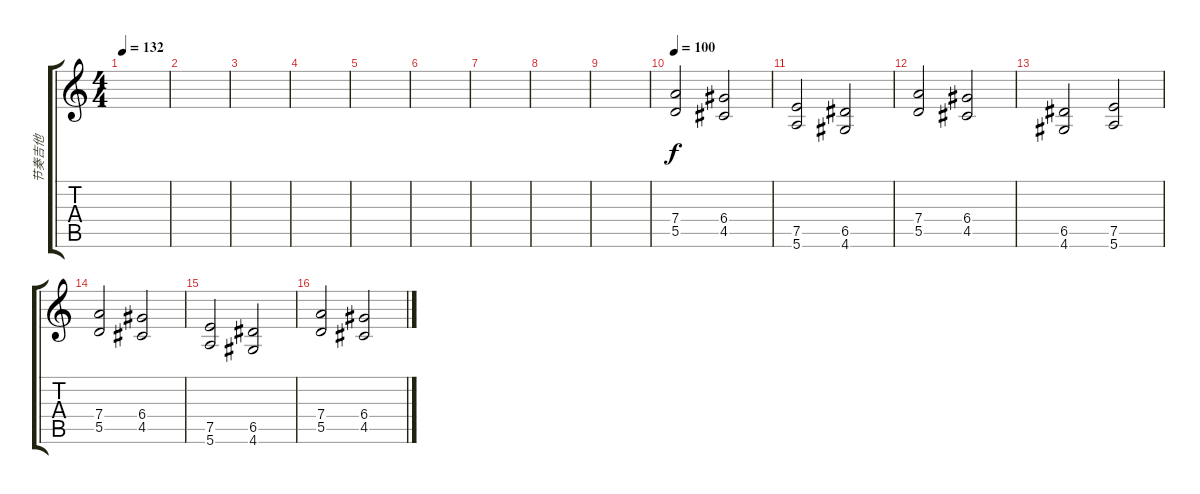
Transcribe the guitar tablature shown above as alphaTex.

\track ("节奏吉他" "节奏吉他") {instrument distortionguitar}
\staff {score tabs}
\tuning (E4 B3 G3 D3 A2 E2) {hide}
\ts (4 4)
\tempo 132
\clef g2
\ks c
|
|
|
|
|
|
|
|
|
\tempo 100
(7.4 5.5).2{volume 16 balance 8 instrument distortionguitar} (6.4 4.5).2 |
(7.5 5.6).2 (6.5 4.6).2 |
(7.4 5.5).2 (6.4 4.5).2 |
(6.5 4.6).2 (7.5 5.6).2 |
(7.4 5.5).2 (6.4 4.5).2 |
(7.5 5.6).2 (6.5 4.6).2 |
(7.4 5.5).2 (6.4 4.5).2
